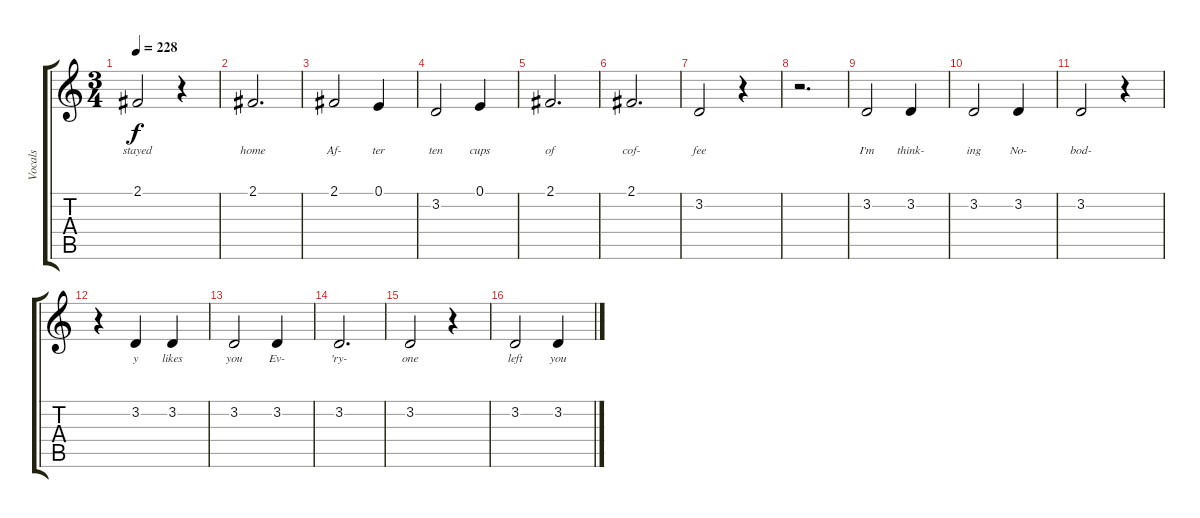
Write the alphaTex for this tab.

\track ("Vocals" "Vocals") {instrument clarinet}
\staff {score tabs}
\tuning (E4 B3 G3 D3 A2 E2) {hide}
\ts (3 4)
\tempo 228
\clef g2
\ks c
2.1.2{lyrics (0 "stayed") lyrics (1 "") lyrics (2 "") lyrics (3 "") lyrics (4 "") dy f} r.4 |
2.1.2{d lyrics (0 "home") lyrics (1 "") lyrics (2 "") lyrics (3 "") lyrics (4 "")} |
2.1.2{lyrics (0 "Af-") lyrics (1 "") lyrics (2 "") lyrics (3 "") lyrics (4 "")} 0.1.4{lyrics (0 "ter") lyrics (1 "") lyrics (2 "") lyrics (3 "") lyrics (4 "")} |
3.2.2{lyrics (0 "ten") lyrics (1 "") lyrics (2 "") lyrics (3 "") lyrics (4 "")} 0.1.4{lyrics (0 "cups") lyrics (1 "") lyrics (2 "") lyrics (3 "") lyrics (4 "")} |
2.1.2{d lyrics (0 "of") lyrics (1 "") lyrics (2 "") lyrics (3 "") lyrics (4 "")} |
2.1.2{d lyrics (0 "cof-") lyrics (1 "") lyrics (2 "") lyrics (3 "") lyrics (4 "")} |
3.2.2{lyrics (0 "fee") lyrics (1 "") lyrics (2 "") lyrics (3 "") lyrics (4 "")} r.4 |
r.2{d} |
3.2.2{lyrics (0 "I'm") lyrics (1 "") lyrics (2 "") lyrics (3 "") lyrics (4 "")} 3.2.4{lyrics (0 "think-") lyrics (1 "") lyrics (2 "") lyrics (3 "") lyrics (4 "")} |
3.2.2{lyrics (0 "ing") lyrics (1 "") lyrics (2 "") lyrics (3 "") lyrics (4 "")} 3.2.4{lyrics (0 "No-") lyrics (1 "") lyrics (2 "") lyrics (3 "") lyrics (4 "")} |
3.2.2{lyrics (0 "bod-") lyrics (1 "") lyrics (2 "") lyrics (3 "") lyrics (4 "")} r.4 |
r.4 3.2.4{lyrics (0 "y") lyrics (1 "") lyrics (2 "") lyrics (3 "") lyrics (4 "")} 3.2.4{lyrics (0 "likes") lyrics (1 "") lyrics (2 "") lyrics (3 "") lyrics (4 "")} |
3.2.2{lyrics (0 "you") lyrics (1 "") lyrics (2 "") lyrics (3 "") lyrics (4 "")} 3.2.4{lyrics (0 "Ev-") lyrics (1 "") lyrics (2 "") lyrics (3 "") lyrics (4 "")} |
3.2.2{d lyrics (0 "'ry-") lyrics (1 "") lyrics (2 "") lyrics (3 "") lyrics (4 "")} |
3.2.2{lyrics (0 "one") lyrics (1 "") lyrics (2 "") lyrics (3 "") lyrics (4 "")} r.4 |
3.2.2{lyrics (0 "left") lyrics (1 "") lyrics (2 "") lyrics (3 "") lyrics (4 "")} 3.2.4{lyrics (0 "you") lyrics (1 "") lyrics (2 "") lyrics (3 "") lyrics (4 "")}
